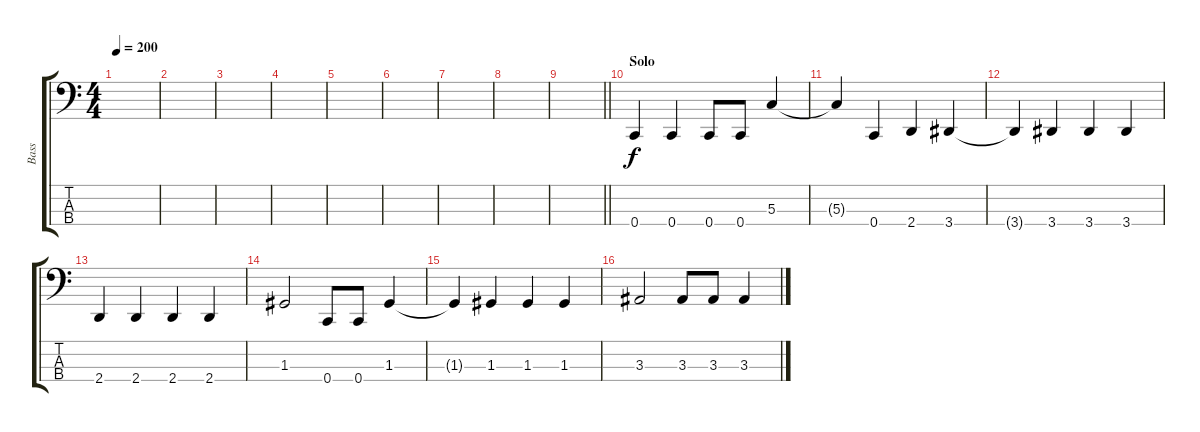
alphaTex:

\track ("Bass" "Bass") {instrument electricbassfinger}
\staff {score tabs}
\tuning (F2 C2 G1 C1) {hide}
\ts (4 4)
\tempo 200
\clef f4
\ks c
|
|
|
|
|
|
|
|
\barLineRight lightlight
|
\section ("" "Solo")
0.4.4 0.4.4 0.4.8 0.4.8 5.3.4 |
5.3{t}.4 0.4.4 2.4.4 3.4.4 |
3.4{t}.4 3.4.4 3.4.4 3.4.4 |
2.4.4 2.4.4 2.4.4 2.4.4 |
1.3.2 0.4.8 0.4.8 1.3.4 |
1.3{t}.4 1.3.4 1.3.4 1.3.4 |
3.3.2 3.3.8 3.3.8 3.3.4
